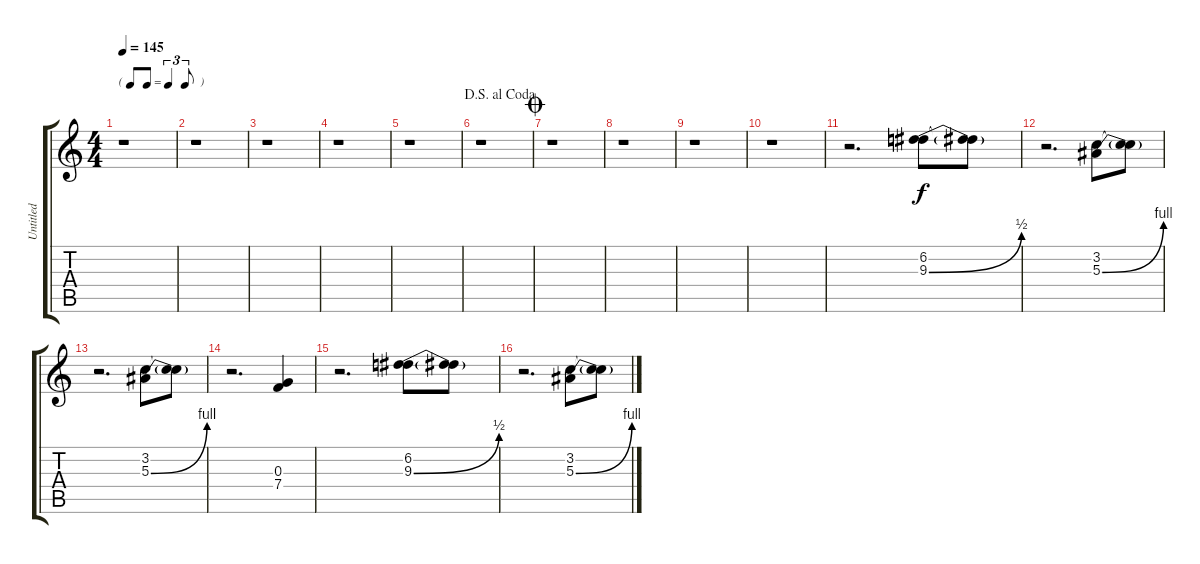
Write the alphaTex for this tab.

\track ("Untitled" "Untitled") {instrument distortionguitar}
\staff {score tabs}
\tuning (D4 A3 F3 C3 G2 C2) {hide}
\ts (4 4)
\tf triplet8th
\tempo 145
\clef g2
\ks c
r.1{dy f} |
r.1 |
r.1 |
r.1 |
r.1 |
\jump dalsegnoalcoda
r.1 |
\jump coda
r.1 |
r.1 |
r.1 |
r.1 |
r.2{d} (6.2 9.3{be (bend 0 0 60 2)}).8 (6.2{t} 9.3{t}).8 |
r.2{d} (3.2 5.3{be (bend 0 0 60 4)}).8 (3.2{t} 5.3{t}).8 |
r.2{d} (3.2 5.3{be (bend 0 0 60 4)}).8 (3.2{t} 5.3{t}).8 |
r.2{d} (0.3 7.4).4 |
r.2{d} (6.2 9.3{be (bend 0 0 60 2)}).8 (6.2{t} 9.3{t}).8 |
r.2{d} (3.2 5.3{be (bend 0 0 60 4)}).8 (3.2{t} 5.3{t}).8
